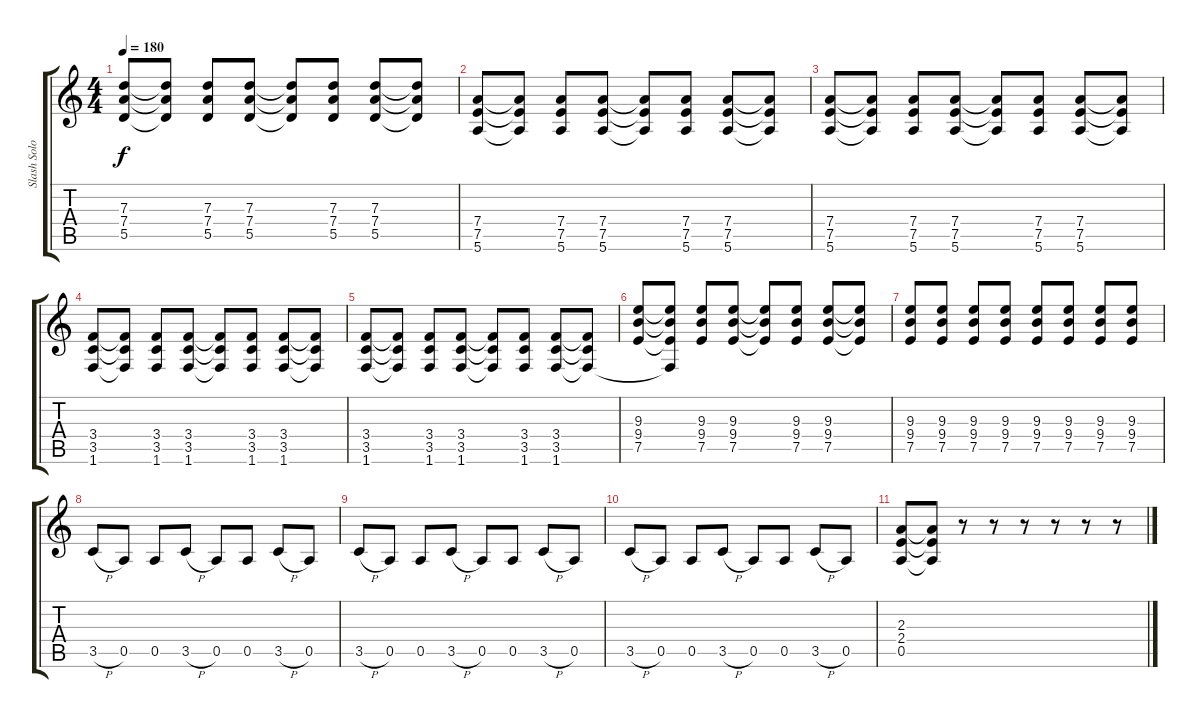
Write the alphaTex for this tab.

\track ("Slash Solo" "Slash Solo") {instrument distortionguitar}
\staff {score tabs}
\tuning (E4 B3 G3 D3 A2 E2) {hide}
\ts (4 4)
\tempo 180
\clef g2
\ks c
(7.3 7.4 5.5).8{dy f} (7.3{t} 7.4{t} 5.5{t}).8 (7.3 7.4 5.5).8 (7.3 7.4 5.5).8 (7.3{t} 7.4{t} 5.5{t}).8 (7.3 7.4 5.5).8 (7.3 7.4 5.5).8 (7.3{t} 7.4{t} 5.5{t}).8 |
(7.4 7.5 5.6).8 (7.4{t} 7.5{t} 5.6{t}).8 (7.4 7.5 5.6).8 (7.4 7.5 5.6).8 (7.4{t} 7.5{t} 5.6{t}).8 (7.4 7.5 5.6).8 (7.4 7.5 5.6).8 (7.4{t} 7.5{t} 5.6{t}).8 |
(7.4 7.5 5.6).8 (7.4{t} 7.5{t} 5.6{t}).8 (7.4 7.5 5.6).8 (7.4 7.5 5.6).8 (7.4{t} 7.5{t} 5.6{t}).8 (7.4 7.5 5.6).8 (7.4 7.5 5.6).8 (7.4{t} 7.5{t} 5.6{t}).8 |
(3.4 3.5 1.6).8 (3.4{t} 3.5{t} 1.6{t}).8 (3.4 3.5 1.6).8 (3.4 3.5 1.6).8 (3.4{t} 3.5{t} 1.6{t}).8 (3.4 3.5 1.6).8 (3.4 3.5 1.6).8 (3.4{t} 3.5{t} 1.6{t}).8 |
(3.4 3.5 1.6).8 (3.4{t} 3.5{t} 1.6{t}).8 (3.4 3.5 1.6).8 (3.4 3.5 1.6).8 (3.4{t} 3.5{t} 1.6{t}).8 (3.4 3.5 1.6).8 (3.4 3.5 1.6).8 (3.4{t} 3.5{t} 1.6{t}).8 |
(9.3 9.4 7.5).8 (9.3{t} 9.4{t} 7.5{t} 1.6{t}).8 (9.3 9.4 7.5).8 (9.3 9.4 7.5).8 (9.3{t} 9.4{t} 7.5{t}).8 (9.3 9.4 7.5).8 (9.3 9.4 7.5).8 (9.3{t} 9.4{t} 7.5{t}).8 |
(9.3 9.4 7.5).8 (9.3 9.4 7.5).8 (9.3 9.4 7.5).8 (9.3 9.4 7.5).8 (9.3 9.4 7.5).8 (9.3 9.4 7.5).8 (9.3 9.4 7.5).8 (9.3 9.4 7.5).8 |
3.5{h}.8 0.5.8 0.5.8 3.5{h}.8 0.5.8 0.5.8 3.5{h}.8 0.5.8 |
3.5{h}.8 0.5.8 0.5.8 3.5{h}.8 0.5.8 0.5.8 3.5{h}.8 0.5.8 |
3.5{h}.8 0.5.8 0.5.8 3.5{h}.8 0.5.8 0.5.8 3.5{h}.8 0.5.8 |
(2.3 2.4 0.5).8 (2.3{t} 2.4{t} 0.5{t}).8 r.8 r.8 r.8 r.8 r.8 r.8
